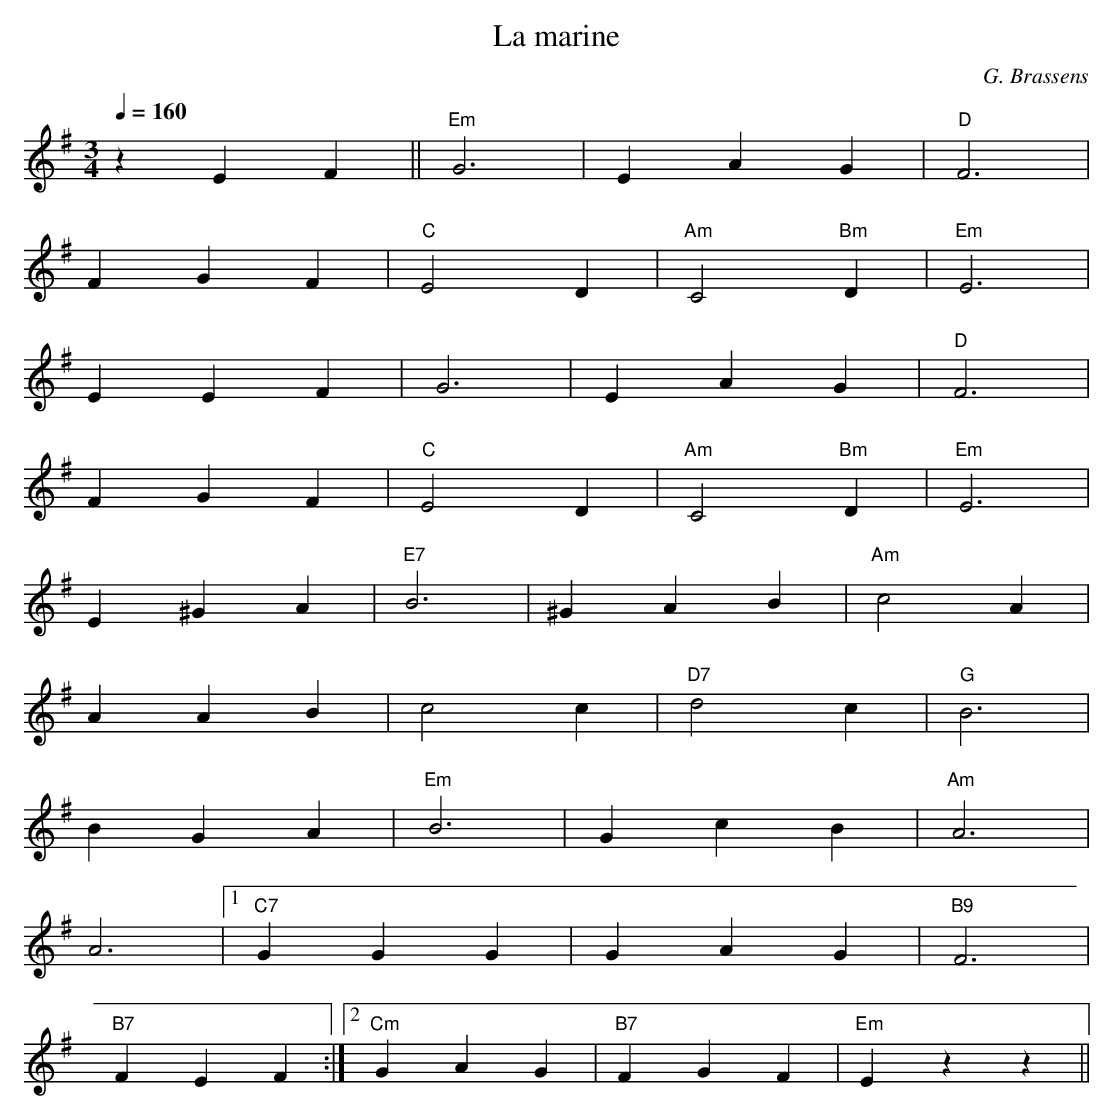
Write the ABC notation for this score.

X:1
T:La marine
C:G. Brassens
Q:1/4=160
M:3/4
K:Em %Transposed from Ab
z2 E2 F2 ||"Em"G6 |E2 A2 G2 |"D"F6 |
F2 G2 F2 |"C"E4 D2 |"Am"C4 "Bm"D2 |"Em"E6 |
E2 E2 F2 |G6 |E2 A2 G2 |"D"F6 |
F2 G2 F2 |"C"E4 D2 |"Am"C4 "Bm"D2 |"Em"E6 |
E2 ^G2 A2 |"E7"B6 |^G2 A2 B2 |"Am"c4 A2 |
A2 A2 B2 |c4 c2 |"D7"d4 c2 |"G"B6 |
B2 G2 A2 |"Em"B6 |G2 c2 B2 |"Am"A6 |
A6 |1"C7"G2 G2 G2 |G2 A2 G2 |"B9"F6 |
"B7"F2 E2 F2 :|2"Cm"G2 A2 G2 |"B7"F2 G2 F2 |"Em"E2 z2 z2 ||
